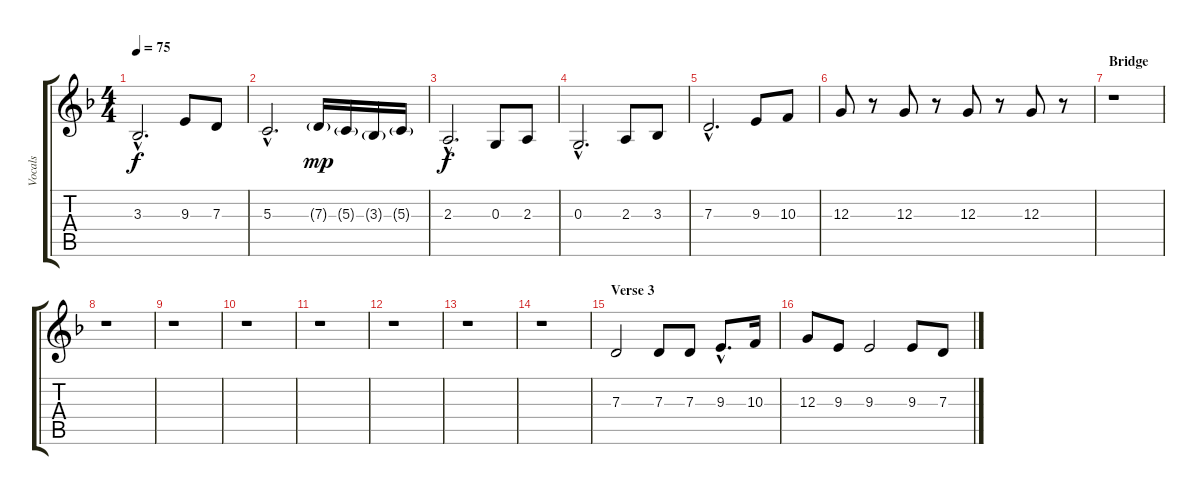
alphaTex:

\track ("Vocals" "Vocals") {instrument flute}
\staff {score tabs}
\tuning (E4 B3 G3 D3 A2 D2) {hide}
\ts (4 4)
\tempo 75
\clef g2
\ks dminor
3.3{hac}.2{d dy f} 9.3.8 7.3.8 |
5.3{hac}.2{d} 7.3{g}.16{dy mp} 5.3{g}.16 3.3{g}.16 5.3{g}.16 |
2.3{hac}.2{d dy f} 0.3.8 2.3.8 |
0.3{hac}.2{d} 2.3.8 3.3.8 |
7.3{hac}.2{d} 9.3.8 10.3.8 |
12.3.8 r.8 12.3.8 r.8 12.3.8 r.8 12.3.8 r.8 |
\section ("" "Bridge")
r.1 |
r.1 |
r.1 |
r.1 |
r.1 |
r.1 |
r.1 |
r.1 |
\section ("" "Verse 3")
7.3.2 7.3.8 7.3.8 9.3{hac}.8{d} 10.3.16 |
12.3.8 9.3.8 9.3.2 9.3.8 7.3.8
